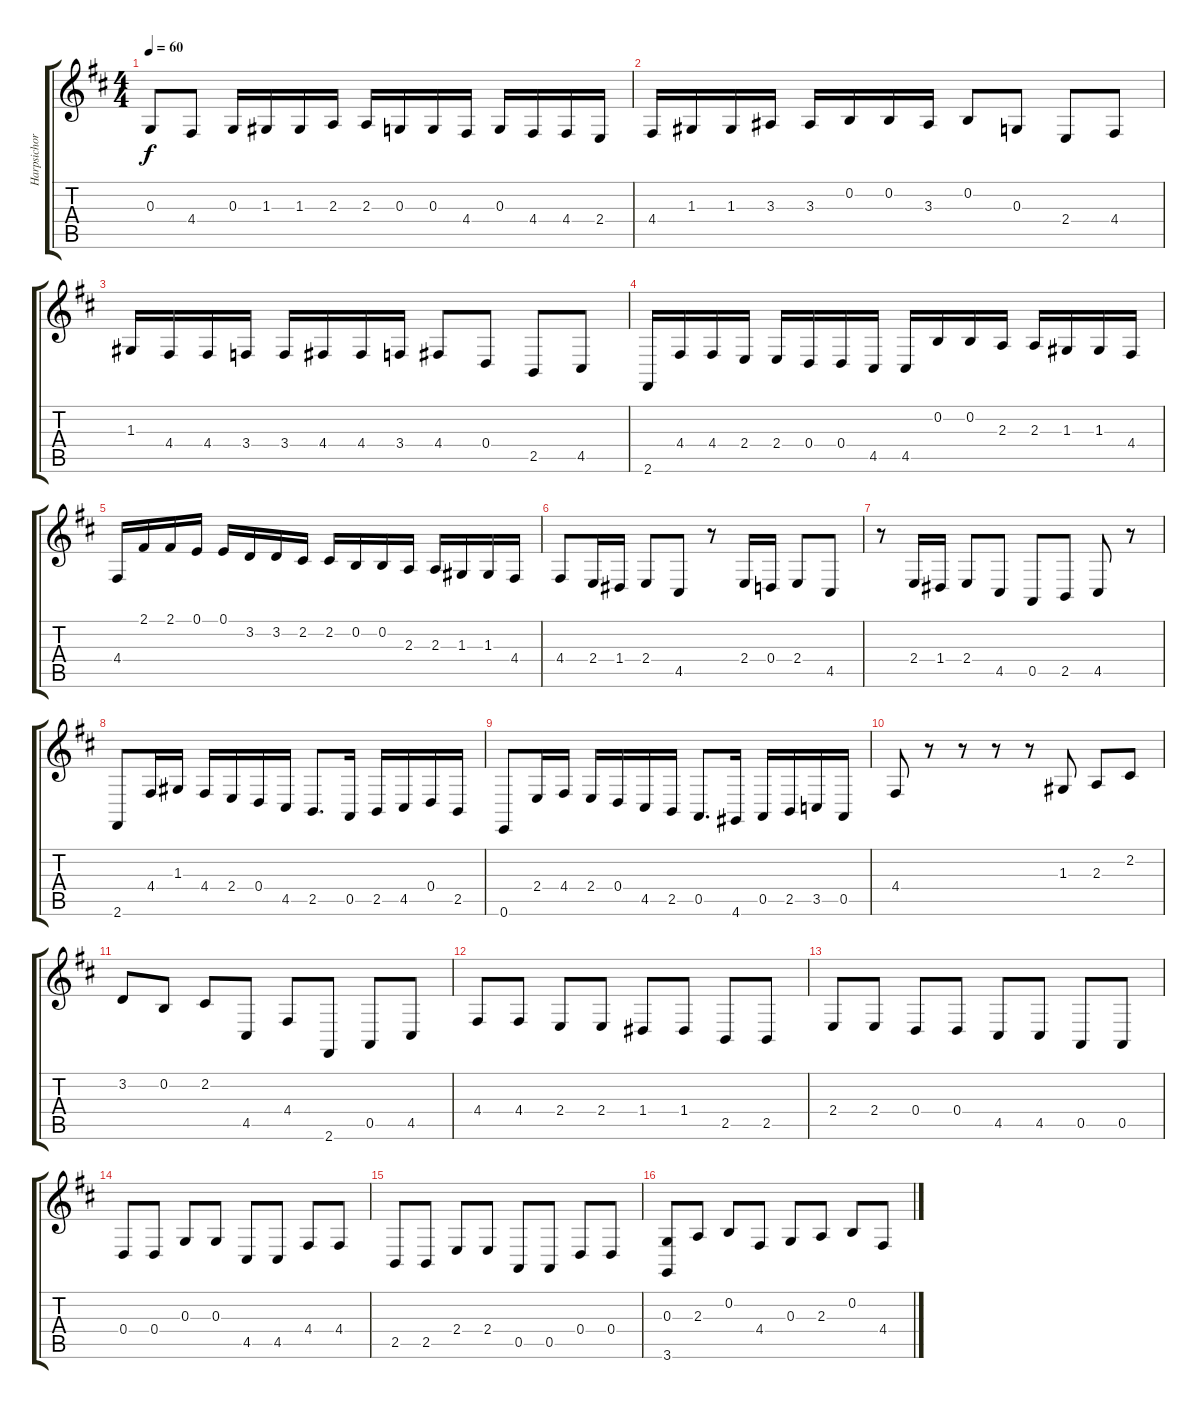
\track ("Harpsichord LH" "Harpsichor") {instrument harpsichord}
\staff {score tabs}
\tuning (E4 B3 G3 D3 A2 E2) {hide}
\ts (4 4)
\tempo 60
\clef g2
\ks bminor
0.3.8{dy f} 4.4.8 0.3.16 1.3.16 1.3.16 2.3.16 2.3.16 0.3.16 0.3.16 4.4.16 0.3.16 4.4.16 4.4.16 2.4.16 |
4.4.16 1.3.16 1.3.16 3.3.16 3.3.16 0.2.16 0.2.16 3.3.16 0.2.8 0.3.8 2.4.8 4.4.8 |
1.3.16 4.4.16 4.4.16 3.4.16 3.4.16 4.4.16 4.4.16 3.4.16 4.4.8 0.4.8 2.5.8 4.5.8 |
2.6.16 4.4.16 4.4.16 2.4.16 2.4.16 0.4.16 0.4.16 4.5.16 4.5.16 0.2.16 0.2.16 2.3.16 2.3.16 1.3.16 1.3.16 4.4.16 |
4.4.16 2.1.16 2.1.16 0.1.16 0.1.16 3.2.16 3.2.16 2.2.16 2.2.16 0.2.16 0.2.16 2.3.16 2.3.16 1.3.16 1.3.16 4.4.16 |
4.4.8 2.4.16 1.4.16 2.4.8 4.5.8 r.8 2.4.16 0.4.16 2.4.8 4.5.8 |
r.8 2.4.16 1.4.16 2.4.8 4.5.8 0.5.8 2.5.8 4.5.8 r.8 |
2.6.8 4.4.16 1.3.16 4.4.16 2.4.16 0.4.16 4.5.16 2.5.8{d} 0.5.16 2.5.16 4.5.16 0.4.16 2.5.16 |
0.6.8 2.4.16 4.4.16 2.4.16 0.4.16 4.5.16 2.5.16 0.5.8{d} 4.6.16 0.5.16 2.5.16 3.5.16 0.5.16 |
4.4.8 r.8 r.8 r.8 r.8 1.3.8 2.3.8 2.2.8 |
3.2.8 0.2.8 2.2.8 4.5.8 4.4.8 2.6.8 0.5.8 4.5.8 |
4.4.8 4.4.8 2.4.8 2.4.8 1.4.8 1.4.8 2.5.8 2.5.8 |
2.4.8 2.4.8 0.4.8 0.4.8 4.5.8 4.5.8 0.5.8 0.5.8 |
0.4.8 0.4.8 0.3.8 0.3.8 4.5.8 4.5.8 4.4.8 4.4.8 |
2.5.8 2.5.8 2.4.8 2.4.8 0.5.8 0.5.8 0.4.8 0.4.8 |
(0.3 3.6).8 2.3.8 0.2.8 4.4.8 0.3.8 2.3.8 0.2.8 4.4.8
